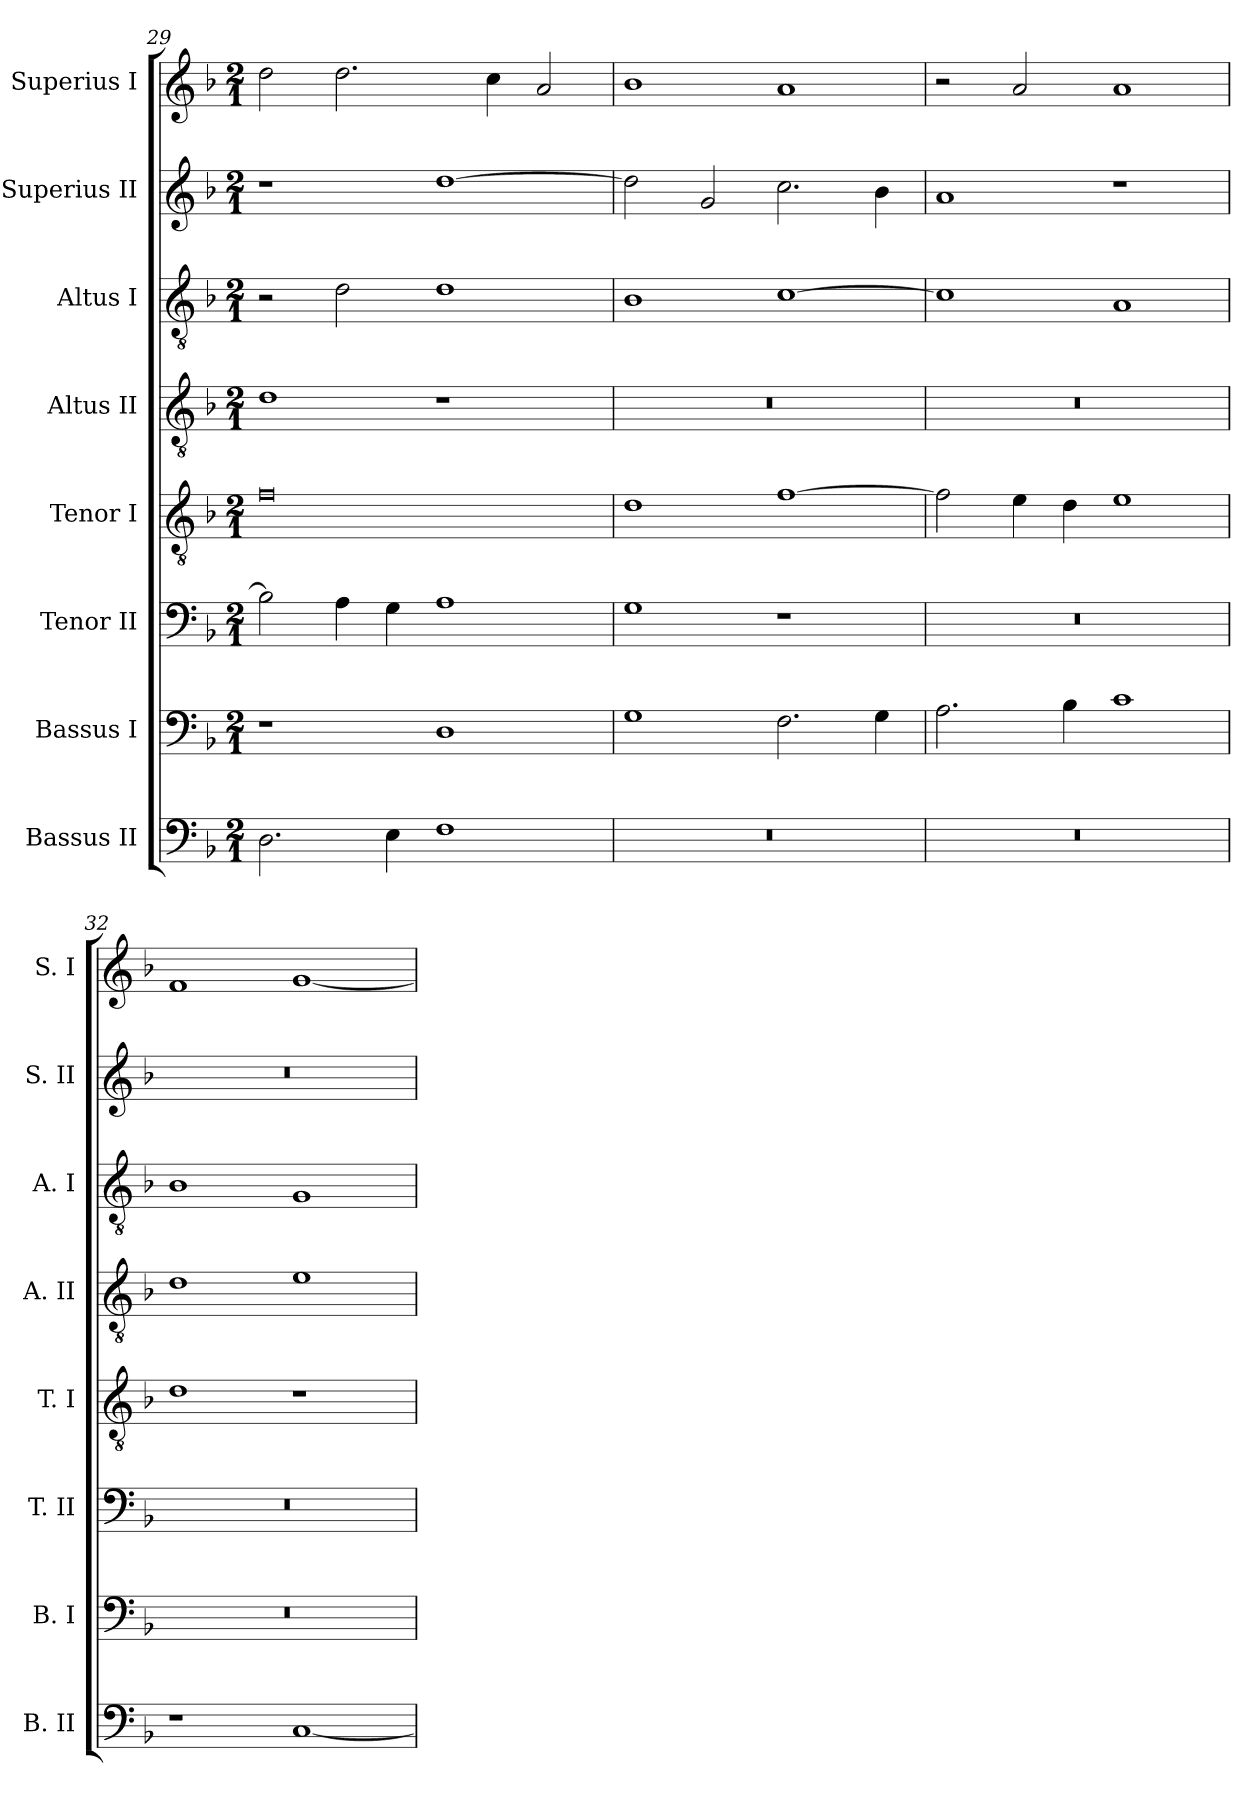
**kern	**kern	**kern	**kern	**kern	**kern	**kern	**kern
*part8	*part7	*part6	*part5	*part4	*part3	*part2	*part1
*staff8	*staff7	*staff6	*staff5	*staff4	*staff3	*staff2	*staff1
*I"Bassus II	*I"Bassus I	*I"Tenor II	*I"Tenor I	*I"Altus II	*I"Altus I	*I"Superius II	*I"Superius I
*I'B. II	*I'B. I	*I'T. II	*I'T. I	*I'A. II	*I'A. I	*I'S. II	*I'S. I
*clefF4	*clefF4	*clefF4	*clefGv2	*clefGv2	*clefGv2	*clefG2	*clefG2
*k[b-]	*k[b-]	*k[b-]	*k[b-]	*k[b-]	*k[b-]	*k[b-]	*k[b-]
*F:	*F:	*F:	*F:	*F:	*F:	*F:	*F:
*M2/1	*M2/1	*M2/1	*M2/1	*M2/1	*M2/1	*M2/1	*M2/1
=29	=29	=29	=29	=29	=29	=29	=29
2.D	1r	2B-]	0f	1d	2r	1r	2dd
.	.	4A	.	.	2d	.	2.dd
4E	.	4G	.	.	.	.	.
1F	1D	1A	.	1r	1d	[1dd	.
.	.	.	.	.	.	.	4cc
.	.	.	.	.	.	.	2a
=30	=30	=30	=30	=30	=30	=30	=30
0r	1G	1G	1d	0r	1B-	2dd]	1b-
.	.	.	.	.	.	2g	.
.	2.F	1r	[1f	.	[1c	2.cc	1a
.	4G	.	.	.	.	4b-	.
=31	=31	=31	=31	=31	=31	=31	=31
0r	2.A	0r	2f]	0r	1c]	1a	2r
.	.	.	4e	.	.	.	2a
.	4B-	.	4d	.	.	.	.
.	1c	.	1e	.	1A	1r	1a
=32	=32	=32	=32	=32	=32	=32	=32
1r	0r	0r	1d	1d	1B-	0r	1f
[1C	.	.	1r	1e	1G	.	[1g
=	=	=	=	=	=	=	=
*-	*-	*-	*-	*-	*-	*-	*-
